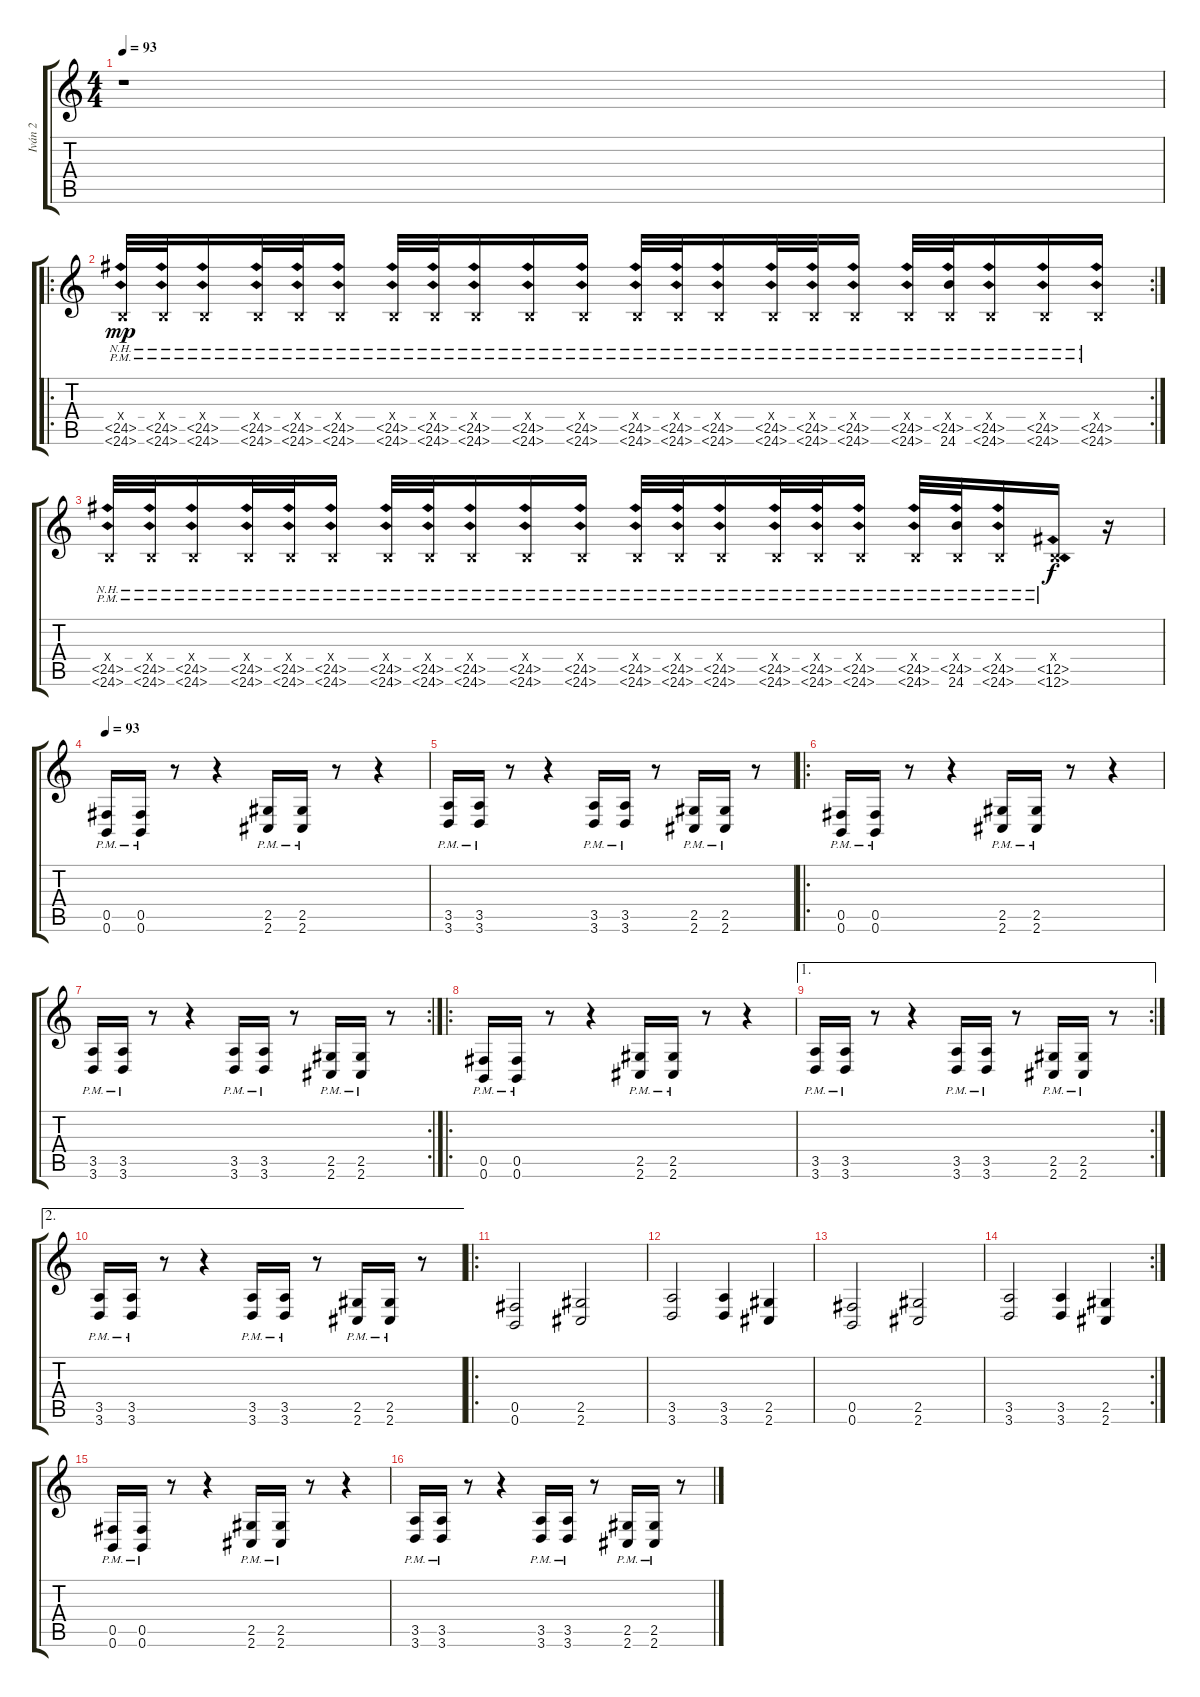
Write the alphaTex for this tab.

\track ("Iván 2" "Iván 2") {instrument overdrivenguitar}
\staff {score tabs}
\tuning (Db4 Ab3 E3 B2 Gb2 B1) {hide}
\ts (4 4)
\tempo 93
\tempo 77
\tempo 93
\clef g2
\ks c
r.1{dy mp instrument overdrivenguitar} |
\ro
\rc 2
(0.4{x} 24.5{nh} 24.6{nh pm}).32 (0.4{x} 24.5{nh} 24.6{nh pm}).32 (0.4{x} 24.5{nh} 24.6{nh pm}).16 (0.4{x} 24.5{nh} 24.6{nh pm}).32 (0.4{x} 24.5{nh} 24.6{nh pm}).32 (0.4{x} 24.5{nh} 24.6{nh pm}).16 (0.4{x} 24.5{nh} 24.6{nh pm}).32 (0.4{x} 24.5{nh} 24.6{nh pm}).32 (0.4{x} 24.5{nh} 24.6{nh pm}).16 (0.4{x} 24.5{nh} 24.6{nh pm}).16 (0.4{x} 24.5{nh} 24.6{nh pm}).16 (0.4{x} 24.5{nh} 24.6{nh pm}).32 (0.4{x} 24.5{nh} 24.6{nh pm}).32 (0.4{x} 24.5{nh} 24.6{nh pm}).16 (0.4{x} 24.5{nh} 24.6{nh pm}).32 (0.4{x} 24.5{nh} 24.6{nh pm}).32 (0.4{x} 24.5{nh} 24.6{nh pm}).16 (0.4{x} 24.5{nh} 24.6{nh pm}).32 (0.4{x} 24.5{nh} 24.6{pm}).32 (0.4{x} 24.5{nh} 24.6{nh pm}).16 (0.4{x} 24.5{nh} 24.6{nh pm}).16 (0.4{x} 24.5{nh} 24.6{nh pm}).16 |
(0.4{x} 24.5{nh} 24.6{nh pm}).32 (0.4{x} 24.5{nh} 24.6{nh pm}).32 (0.4{x} 24.5{nh} 24.6{nh pm}).16 (0.4{x} 24.5{nh} 24.6{nh pm}).32 (0.4{x} 24.5{nh} 24.6{nh pm}).32 (0.4{x} 24.5{nh} 24.6{nh pm}).16 (0.4{x} 24.5{nh} 24.6{nh pm}).32 (0.4{x} 24.5{nh} 24.6{nh pm}).32 (0.4{x} 24.5{nh} 24.6{nh pm}).16 (0.4{x} 24.5{nh} 24.6{nh pm}).16 (0.4{x} 24.5{nh} 24.6{nh pm}).16 (0.4{x} 24.5{nh} 24.6{nh pm}).32 (0.4{x} 24.5{nh} 24.6{nh pm}).32 (0.4{x} 24.5{nh} 24.6{nh pm}).16 (0.4{x} 24.5{nh} 24.6{nh pm}).32 (0.4{x} 24.5{nh} 24.6{nh pm}).32 (0.4{x} 24.5{nh} 24.6{nh pm}).16 (0.4{x} 24.5{nh} 24.6{nh pm}).32 (0.4{x} 24.5{nh} 24.6{pm}).32 (0.4{x} 24.5{nh} 24.6{nh pm}).16 (0.4{x} 0.5{nh} 0.6{nh pm}).16{dy f} r.16 |
\tempo 93
(0.5 0.6{pm}).16 (0.5 0.6{pm}).16 r.8 r.4 (2.5 2.6{pm}).16 (2.5 2.6{pm}).16 r.8 r.4 |
(3.5 3.6{pm}).16 (3.5 3.6{pm}).16 r.8 r.4 (3.5 3.6{pm}).16 (3.5 3.6{pm}).16 r.8 (2.5 2.6{pm}).16 (2.5 2.6{pm}).16 r.8 |
\ro
(0.5 0.6{pm}).16 (0.5 0.6{pm}).16 r.8 r.4 (2.5 2.6{pm}).16 (2.5 2.6{pm}).16 r.8 r.4 |
\rc 2
(3.5 3.6{pm}).16 (3.5 3.6{pm}).16 r.8 r.4 (3.5 3.6{pm}).16 (3.5 3.6{pm}).16 r.8 (2.5 2.6{pm}).16 (2.5 2.6{pm}).16 r.8 |
\ro
(0.5 0.6{pm}).16 (0.5 0.6{pm}).16 r.8 r.4 (2.5 2.6{pm}).16 (2.5 2.6{pm}).16 r.8 r.4 |
\ae 1
\rc 2
(3.5 3.6{pm}).16 (3.5 3.6{pm}).16 r.8 r.4 (3.5 3.6{pm}).16 (3.5 3.6{pm}).16 r.8 (2.5 2.6{pm}).16 (2.5 2.6{pm}).16 r.8 |
\ae 2
(3.5 3.6{pm}).16 (3.5 3.6{pm}).16 r.8 r.4 (3.5 3.6{pm}).16 (3.5 3.6{pm}).16 r.8 (2.5 2.6{pm}).16 (2.5 2.6{pm}).16 r.8 |
\ro
(0.5 0.6).2 (2.5 2.6).2 |
(3.5 3.6).2 (3.5 3.6).4 (2.5 2.6).4 |
(0.5 0.6).2 (2.5 2.6).2 |
\rc 2
(3.5 3.6).2 (3.5 3.6).4 (2.5 2.6).4 |
(0.5 0.6{pm}).16 (0.5 0.6{pm}).16 r.8 r.4 (2.5 2.6{pm}).16 (2.5 2.6{pm}).16 r.8 r.4 |
(3.5 3.6{pm}).16 (3.5 3.6{pm}).16 r.8 r.4 (3.5 3.6{pm}).16 (3.5 3.6{pm}).16 r.8 (2.5 2.6{pm}).16 (2.5 2.6{pm}).16 r.8
